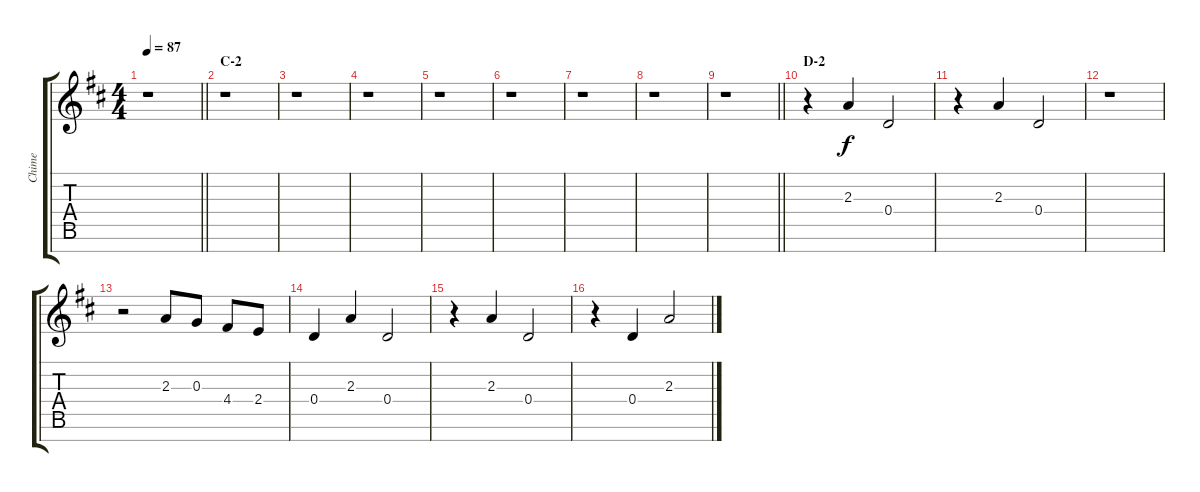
\track ("Chime" "Chime") {instrument tubularbells}
\staff {score tabs}
\tuning (E5 B4 G4 D4 A3 E3 B2) {hide}
\ts (4 4)
\tempo 87
\clef g2
\barLineRight lightlight
\ks d
r.1{dy f} |
\section ("" "C-2")
r.1 |
r.1 |
r.1 |
r.1 |
r.1 |
r.1 |
r.1 |
\barLineRight lightlight
r.1 |
\section ("" "D-2")
r.4 2.3.4 0.4.2 |
r.4 2.3.4 0.4.2 |
r.1 |
r.2 2.3.8 0.3.8 4.4.8 2.4.8 |
0.4.4 2.3.4 0.4.2 |
r.4 2.3.4 0.4.2 |
r.4 0.4.4 2.3.2
